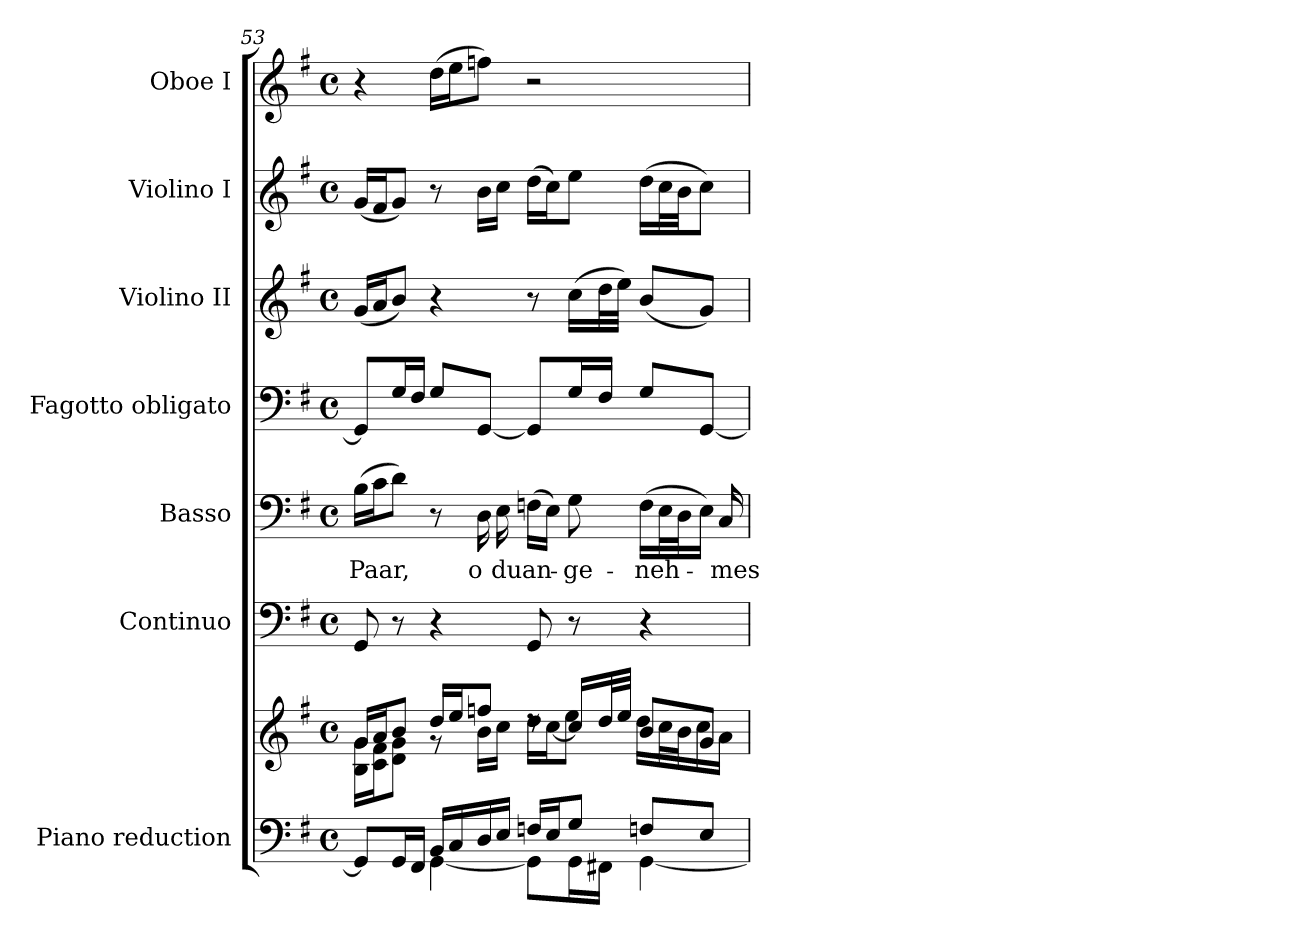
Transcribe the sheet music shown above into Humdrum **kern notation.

**kern	**kern	**kern	**kern	**text	**kern	**kern	**kern	**kern
*part7	*part7	*part6	*part5	*part5	*part4	*part3	*part2	*part1
*staff8	*staff7	*staff6	*staff5	*staff5	*staff4	*staff3	*staff2	*staff1
*I"Piano reduction	*	*I"Continuo	*I"Basso	*	*I"Fagotto obligato	*I"Violino II	*I"Violino I	*I"Oboe I
*I'Pno	*	*	*	*	*	*I'Vln	*I'Vln	*I'Ob
!!LO:LB:g=z
*clefF4	*clefG2	*clefF4	*clefF4	*	*clefF4	*clefG2	*clefG2	*clefG2
*k[f#]	*k[f#]	*k[f#]	*k[f#]	*	*k[f#]	*k[f#]	*k[f#]	*k[f#]
*M4/4	*M4/4	*M4/4	*M4/4	*	*M4/4	*M4/4	*M4/4	*M4/4
*met(c)	*met(c)	*met(c)	*met(c)	*	*met(c)	*met(c)	*met(c)	*met(c)
=53	=53	=53	=53	=53	=53	=53	=53	=53
*^	*^	*	*	*	*	*	*	*
!	!	!	!	!	!	!LO:LY:b	!	!	!	!
4ryy	8GG/L]	16g/LL	16B\ 16g\LL	8GG/	(>16B\LL	Paar,	8GG/L]	(<16g/LL	(<16g/LL	4r
.	.	16a/J	16c\ 16f#\J	.	16c\J	.	.	16a/J	16f#/J	.
.	16GG/L	8b/J	8d\ 8g\J	8r	8d\J)	.	16G/L	8b/J)	8g/J)	.
.	16FF#/JJ	.	.	.	.	.	16F#/JJ	.	.	.
16BB/LL	[4GG\	16dd/LL	8r	4r	8r	.	8G/L	4r	8r	(>16dd\LL
16C/	.	16ee/J	.	.	.	.	.	.	.	16ee\J
!	!	!	!	!	!	!LO:LY:b	!	!	!	!
16D/	.	8ffn/J	16b\LL	.	16D\	o	[8GG/J	.	16b\LL	8ffn\J)
!	!	!	!	!	!	!LO:LY:b	!	!	!	!
16E/JJ	.	.	16cc\JJ	.	16E\	du	.	.	16cc\JJ	.
!	!	!	!	!	!	!LO:LY:b	!	!	!	!
16Fn/LL	8GG\L]	8rdd	16dd\LL	8GG/	(>16Fn\LL	an-	8GG/L]	8r	(>16dd\LL	2r
16E/J	.	.	[16cc\J	.	16E\JJ)	.	.	.	16cc\J)	.
!	!	!	!	!	!	!LO:LY:b	!	!	!	!
8G/J	16GG\L	16cc/LL]	8ee\J	8r	8G\	-ge-	16G/L	(>16cc\LL	8ee\J	.
.	16FF#X\JJ	32dd/L	.	.	.	.	16F#/JJ	32dd\L	.	.
.	.	32ee/JJJ	.	.	.	.	.	32ee\JJJ)	.	.
!	!	!	!	!	!	!LO:LY:b	!	!	!	!
8Fn/L	[4GG\	8b/L	16dd\LL	4r	(>16F\LL	-neh-	8G/L	(<8b/L	(>16dd\LL	.
.	.	.	32cc\L	.	32E\L	.	.	.	32cc\L	.
.	.	.	32b\J	.	32D\J	.	.	.	32b\JJ	.
8E/J	.	8g/J	16cc\	.	16E\JJ)	.	[8GG/J	8g/J)	8cc\J)	.
!	!	!	!	!	!	!LO:LY:b	!	!	!	!
.	.	.	16a\JJ	.	16C/	-mes	.	.	.	.
*v	*v	*	*	*	*	*	*	*	*	*
*	*v	*v	*	*	*	*	*	*	*
=	=	=	=	=	=	=	=	=
*-	*-	*-	*-	*-	*-	*-	*-	*-
